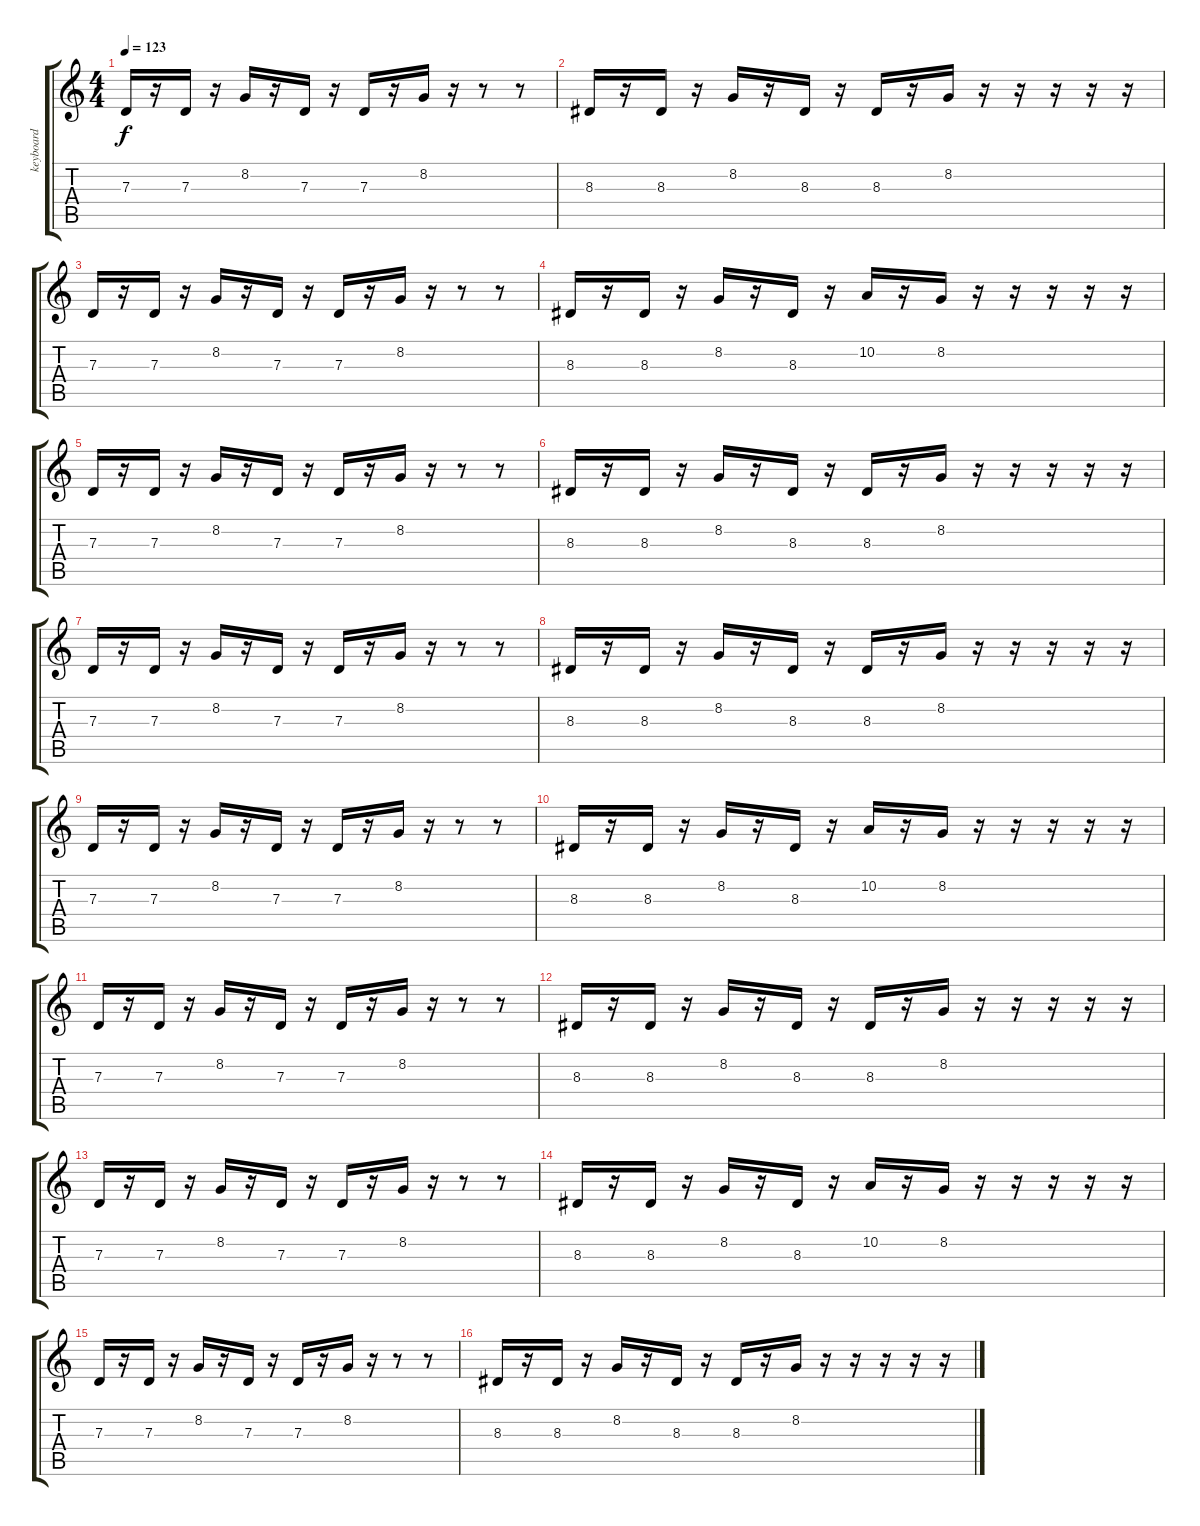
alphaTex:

\track ("keyboard" "keyboard") {instrument harpsichord}
\staff {score tabs}
\tuning (E4 B3 G3 D3 A2 E2) {hide}
\ts (4 4)
\tempo 123
\clef g2
\ks c
7.3.16{dy f} r.16 7.3.16 r.16 8.2.16 r.16 7.3.16 r.16 7.3.16 r.16 8.2.16 r.16 r.8 r.8 |
8.3.16 r.16 8.3.16 r.16 8.2.16 r.16 8.3.16 r.16 8.3.16 r.16 8.2.16 r.16 r.16 r.16 r.16 r.16 |
7.3.16 r.16 7.3.16 r.16 8.2.16 r.16 7.3.16 r.16 7.3.16 r.16 8.2.16 r.16 r.8 r.8 |
8.3.16 r.16 8.3.16 r.16 8.2.16 r.16 8.3.16 r.16 10.2.16 r.16 8.2.16 r.16 r.16 r.16 r.16 r.16 |
7.3.16 r.16 7.3.16 r.16 8.2.16 r.16 7.3.16 r.16 7.3.16 r.16 8.2.16 r.16 r.8 r.8 |
8.3.16 r.16 8.3.16 r.16 8.2.16 r.16 8.3.16 r.16 8.3.16 r.16 8.2.16 r.16 r.16 r.16 r.16 r.16 |
7.3.16 r.16 7.3.16 r.16 8.2.16 r.16 7.3.16 r.16 7.3.16 r.16 8.2.16 r.16 r.8 r.8 |
8.3.16 r.16 8.3.16 r.16 8.2.16 r.16 8.3.16 r.16 8.3.16 r.16 8.2.16 r.16 r.16 r.16 r.16 r.16 |
7.3.16 r.16 7.3.16 r.16 8.2.16 r.16 7.3.16 r.16 7.3.16 r.16 8.2.16 r.16 r.8 r.8 |
8.3.16 r.16 8.3.16 r.16 8.2.16 r.16 8.3.16 r.16 10.2.16 r.16 8.2.16 r.16 r.16 r.16 r.16 r.16 |
7.3.16 r.16 7.3.16 r.16 8.2.16 r.16 7.3.16 r.16 7.3.16 r.16 8.2.16 r.16 r.8 r.8 |
8.3.16 r.16 8.3.16 r.16 8.2.16 r.16 8.3.16 r.16 8.3.16 r.16 8.2.16 r.16 r.16 r.16 r.16 r.16 |
7.3.16 r.16 7.3.16 r.16 8.2.16 r.16 7.3.16 r.16 7.3.16 r.16 8.2.16 r.16 r.8 r.8 |
8.3.16 r.16 8.3.16 r.16 8.2.16 r.16 8.3.16 r.16 10.2.16 r.16 8.2.16 r.16 r.16 r.16 r.16 r.16 |
7.3.16 r.16 7.3.16 r.16 8.2.16 r.16 7.3.16 r.16 7.3.16 r.16 8.2.16 r.16 r.8 r.8 |
8.3.16 r.16 8.3.16 r.16 8.2.16 r.16 8.3.16 r.16 8.3.16 r.16 8.2.16 r.16 r.16 r.16 r.16 r.16
